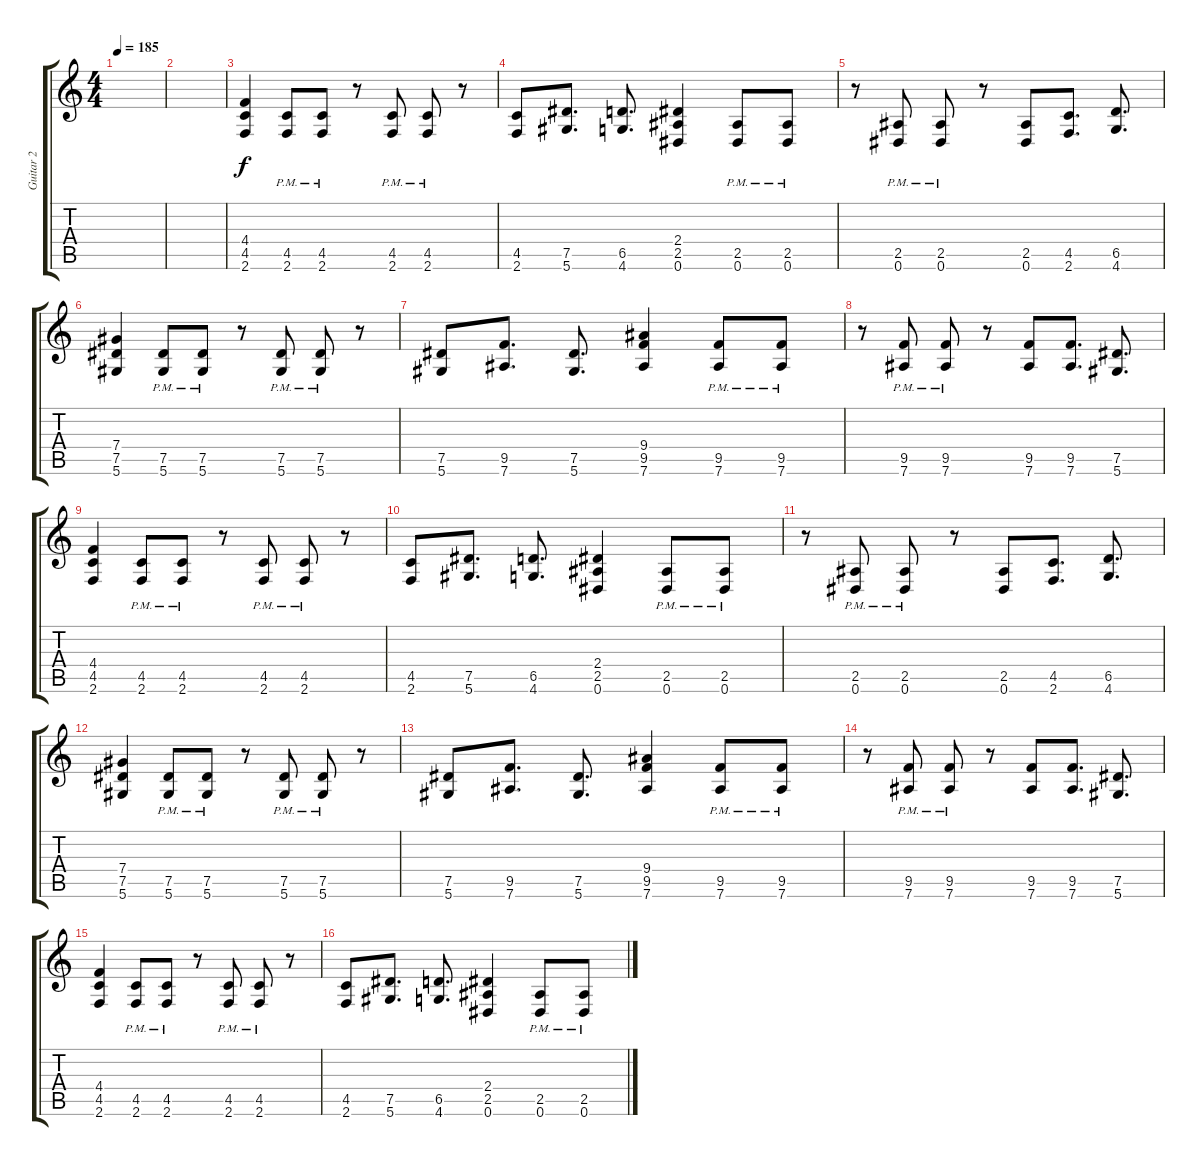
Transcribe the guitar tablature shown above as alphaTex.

\track ("Guitar 2" "Guitar 2") {instrument distortionguitar}
\staff {score tabs}
\tuning (Eb4 Bb3 Gb3 Db3 Ab2 Eb2) {hide}
\ts (4 4)
\tempo 185
\clef g2
\ks c
|
|
(4.4 4.5 2.6).4 (4.5 2.6{pm}).8 (4.5 2.6{pm}).8 r.8 (4.5 2.6{pm}).8 (4.5 2.6{pm}).8 r.8 |
(4.5 2.6).8 (7.5 5.6).8{d} (6.5 4.6).8{d} (2.4 2.5 0.6).4 (2.5 0.6{pm}).8 (2.5 0.6{pm}).8 |
r.8 (2.5 0.6{pm}).8 (2.5 0.6{pm}).8 r.8 (2.5 0.6).8 (4.5 2.6).8{d} (6.5 4.6).8{d} |
(7.4 7.5 5.6).4 (7.5 5.6{pm}).8 (7.5 5.6{pm}).8 r.8 (7.5 5.6{pm}).8 (7.5 5.6{pm}).8 r.8 |
(7.5 5.6).8 (9.5 7.6).8{d} (7.5 5.6).8{d} (9.4 9.5 7.6).4 (9.5 7.6{pm}).8 (9.5 7.6{pm}).8 |
r.8 (9.5 7.6{pm}).8 (9.5 7.6{pm}).8 r.8 (9.5 7.6).8 (9.5 7.6).8{d} (7.5 5.6).8{d} |
(4.4 4.5 2.6).4 (4.5 2.6{pm}).8 (4.5 2.6{pm}).8 r.8 (4.5 2.6{pm}).8 (4.5 2.6{pm}).8 r.8 |
(4.5 2.6).8 (7.5 5.6).8{d} (6.5 4.6).8{d} (2.4 2.5 0.6).4 (2.5 0.6{pm}).8 (2.5 0.6{pm}).8 |
r.8 (2.5 0.6{pm}).8 (2.5 0.6{pm}).8 r.8 (2.5 0.6).8 (4.5 2.6).8{d} (6.5 4.6).8{d} |
(7.4 7.5 5.6).4 (7.5 5.6{pm}).8 (7.5 5.6{pm}).8 r.8 (7.5 5.6{pm}).8 (7.5 5.6{pm}).8 r.8 |
(7.5 5.6).8 (9.5 7.6).8{d} (7.5 5.6).8{d} (9.4 9.5 7.6).4 (9.5 7.6{pm}).8 (9.5 7.6{pm}).8 |
r.8 (9.5 7.6{pm}).8 (9.5 7.6{pm}).8 r.8 (9.5 7.6).8 (9.5 7.6).8{d} (7.5 5.6).8{d} |
(4.4 4.5 2.6).4 (4.5 2.6{pm}).8 (4.5 2.6{pm}).8 r.8 (4.5 2.6{pm}).8 (4.5 2.6{pm}).8 r.8 |
(4.5 2.6).8 (7.5 5.6).8{d} (6.5 4.6).8{d} (2.4 2.5 0.6).4 (2.5 0.6{pm}).8 (2.5 0.6{pm}).8
